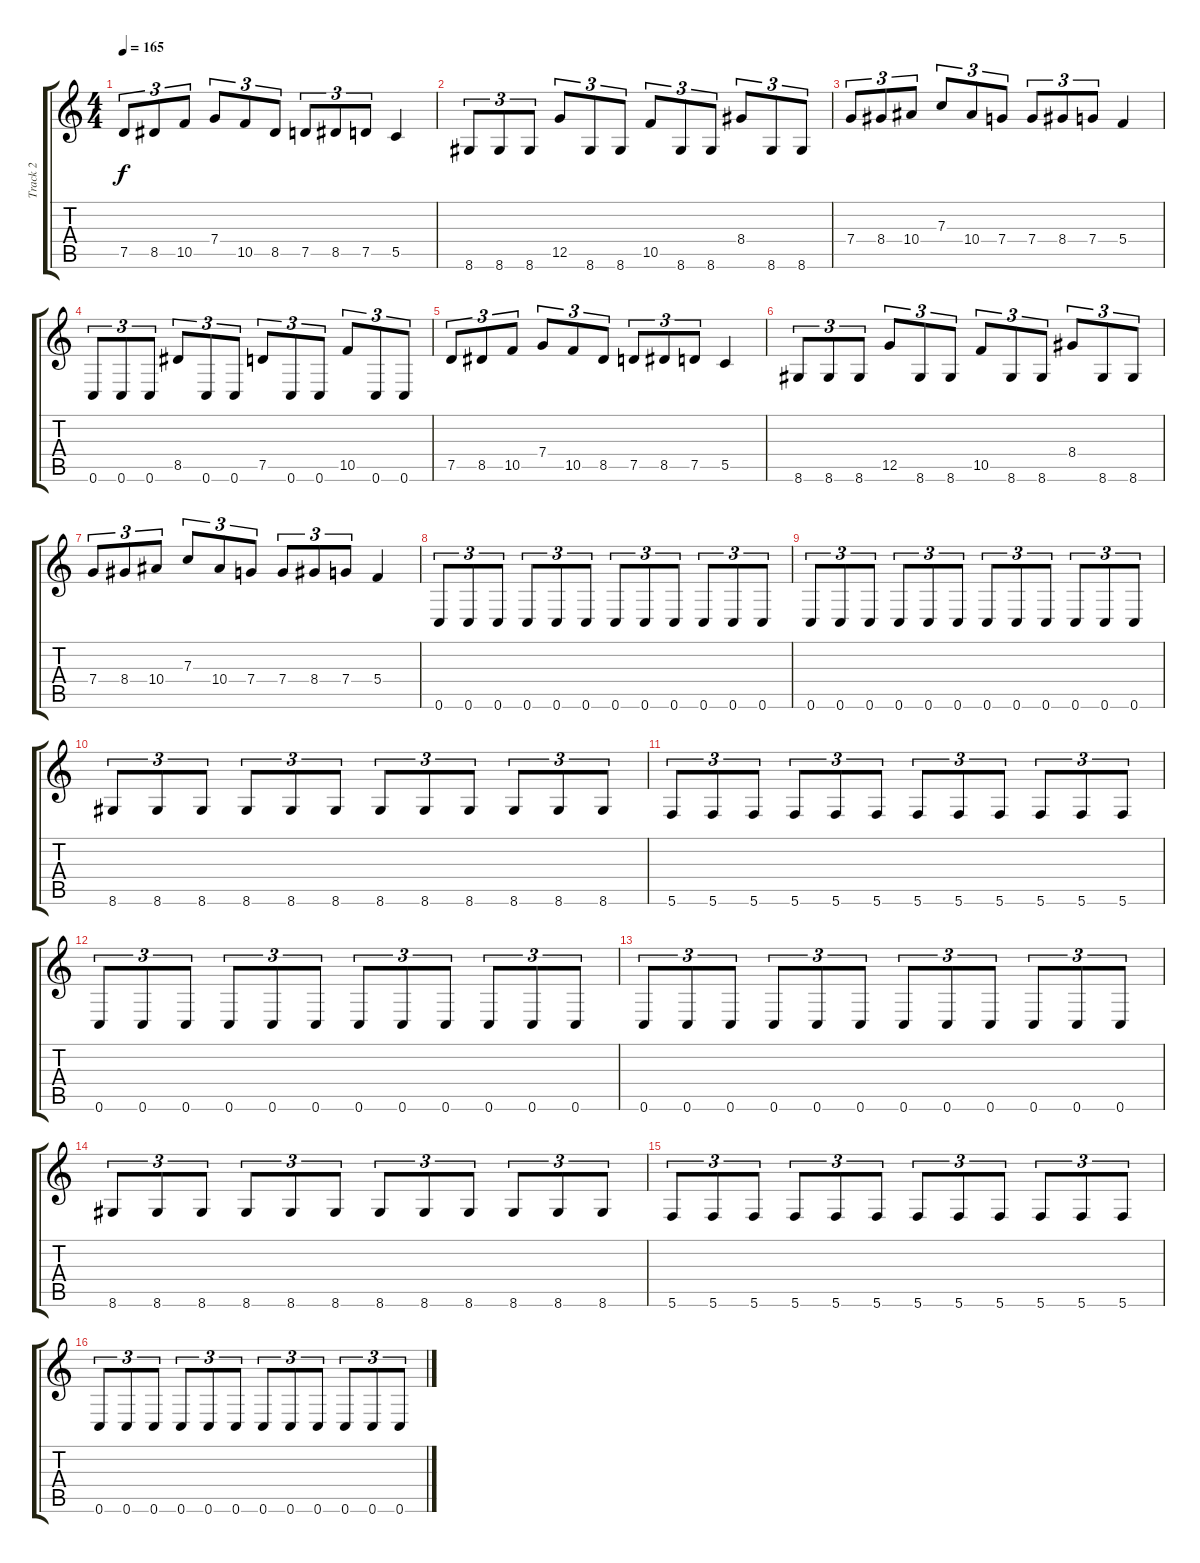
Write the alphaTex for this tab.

\track ("Track 2" "Track 2") {instrument distortionguitar}
\staff {score tabs}
\tuning (D4 A3 F3 C3 G2 C2) {hide}
\ts (4 4)
\tempo 165
\clef g2
\ks c
7.5.8{tu (3 2) dy f} 8.5.8{tu (3 2)} 10.5.8{tu (3 2)} 7.4.8{tu (3 2)} 10.5.8{tu (3 2)} 8.5.8{tu (3 2)} 7.5.8{tu (3 2)} 8.5.8{tu (3 2)} 7.5.8{tu (3 2)} 5.5.4 |
8.6.8{tu (3 2)} 8.6.8{tu (3 2)} 8.6.8{tu (3 2)} 12.5.8{tu (3 2)} 8.6.8{tu (3 2)} 8.6.8{tu (3 2)} 10.5.8{tu (3 2)} 8.6.8{tu (3 2)} 8.6.8{tu (3 2)} 8.4.8{tu (3 2)} 8.6.8{tu (3 2)} 8.6.8{tu (3 2)} |
7.4.8{tu (3 2)} 8.4.8{tu (3 2)} 10.4.8{tu (3 2)} 7.3.8{tu (3 2)} 10.4.8{tu (3 2)} 7.4.8{tu (3 2)} 7.4.8{tu (3 2)} 8.4.8{tu (3 2)} 7.4.8{tu (3 2)} 5.4.4 |
0.6.8{tu (3 2)} 0.6.8{tu (3 2)} 0.6.8{tu (3 2)} 8.5.8{tu (3 2)} 0.6.8{tu (3 2)} 0.6.8{tu (3 2)} 7.5.8{tu (3 2)} 0.6.8{tu (3 2)} 0.6.8{tu (3 2)} 10.5.8{tu (3 2)} 0.6.8{tu (3 2)} 0.6.8{tu (3 2)} |
7.5.8{tu (3 2)} 8.5.8{tu (3 2)} 10.5.8{tu (3 2)} 7.4.8{tu (3 2)} 10.5.8{tu (3 2)} 8.5.8{tu (3 2)} 7.5.8{tu (3 2)} 8.5.8{tu (3 2)} 7.5.8{tu (3 2)} 5.5.4 |
8.6.8{tu (3 2)} 8.6.8{tu (3 2)} 8.6.8{tu (3 2)} 12.5.8{tu (3 2)} 8.6.8{tu (3 2)} 8.6.8{tu (3 2)} 10.5.8{tu (3 2)} 8.6.8{tu (3 2)} 8.6.8{tu (3 2)} 8.4.8{tu (3 2)} 8.6.8{tu (3 2)} 8.6.8{tu (3 2)} |
7.4.8{tu (3 2)} 8.4.8{tu (3 2)} 10.4.8{tu (3 2)} 7.3.8{tu (3 2)} 10.4.8{tu (3 2)} 7.4.8{tu (3 2)} 7.4.8{tu (3 2)} 8.4.8{tu (3 2)} 7.4.8{tu (3 2)} 5.4.4 |
0.6.8{tu (3 2)} 0.6.8{tu (3 2)} 0.6.8{tu (3 2)} 0.6.8{tu (3 2)} 0.6.8{tu (3 2)} 0.6.8{tu (3 2)} 0.6.8{tu (3 2)} 0.6.8{tu (3 2)} 0.6.8{tu (3 2)} 0.6.8{tu (3 2)} 0.6.8{tu (3 2)} 0.6.8{tu (3 2)} |
0.6.8{tu (3 2)} 0.6.8{tu (3 2)} 0.6.8{tu (3 2)} 0.6.8{tu (3 2)} 0.6.8{tu (3 2)} 0.6.8{tu (3 2)} 0.6.8{tu (3 2)} 0.6.8{tu (3 2)} 0.6.8{tu (3 2)} 0.6.8{tu (3 2)} 0.6.8{tu (3 2)} 0.6.8{tu (3 2)} |
8.6.8{tu (3 2)} 8.6.8{tu (3 2)} 8.6.8{tu (3 2)} 8.6.8{tu (3 2)} 8.6.8{tu (3 2)} 8.6.8{tu (3 2)} 8.6.8{tu (3 2)} 8.6.8{tu (3 2)} 8.6.8{tu (3 2)} 8.6.8{tu (3 2)} 8.6.8{tu (3 2)} 8.6.8{tu (3 2)} |
5.6.8{tu (3 2)} 5.6.8{tu (3 2)} 5.6.8{tu (3 2)} 5.6.8{tu (3 2)} 5.6.8{tu (3 2)} 5.6.8{tu (3 2)} 5.6.8{tu (3 2)} 5.6.8{tu (3 2)} 5.6.8{tu (3 2)} 5.6.8{tu (3 2)} 5.6.8{tu (3 2)} 5.6.8{tu (3 2)} |
0.6.8{tu (3 2)} 0.6.8{tu (3 2)} 0.6.8{tu (3 2)} 0.6.8{tu (3 2)} 0.6.8{tu (3 2)} 0.6.8{tu (3 2)} 0.6.8{tu (3 2)} 0.6.8{tu (3 2)} 0.6.8{tu (3 2)} 0.6.8{tu (3 2)} 0.6.8{tu (3 2)} 0.6.8{tu (3 2)} |
0.6.8{tu (3 2)} 0.6.8{tu (3 2)} 0.6.8{tu (3 2)} 0.6.8{tu (3 2)} 0.6.8{tu (3 2)} 0.6.8{tu (3 2)} 0.6.8{tu (3 2)} 0.6.8{tu (3 2)} 0.6.8{tu (3 2)} 0.6.8{tu (3 2)} 0.6.8{tu (3 2)} 0.6.8{tu (3 2)} |
8.6.8{tu (3 2)} 8.6.8{tu (3 2)} 8.6.8{tu (3 2)} 8.6.8{tu (3 2)} 8.6.8{tu (3 2)} 8.6.8{tu (3 2)} 8.6.8{tu (3 2)} 8.6.8{tu (3 2)} 8.6.8{tu (3 2)} 8.6.8{tu (3 2)} 8.6.8{tu (3 2)} 8.6.8{tu (3 2)} |
5.6.8{tu (3 2)} 5.6.8{tu (3 2)} 5.6.8{tu (3 2)} 5.6.8{tu (3 2)} 5.6.8{tu (3 2)} 5.6.8{tu (3 2)} 5.6.8{tu (3 2)} 5.6.8{tu (3 2)} 5.6.8{tu (3 2)} 5.6.8{tu (3 2)} 5.6.8{tu (3 2)} 5.6.8{tu (3 2)} |
0.6.8{tu (3 2)} 0.6.8{tu (3 2)} 0.6.8{tu (3 2)} 0.6.8{tu (3 2)} 0.6.8{tu (3 2)} 0.6.8{tu (3 2)} 0.6.8{tu (3 2)} 0.6.8{tu (3 2)} 0.6.8{tu (3 2)} 0.6.8{tu (3 2)} 0.6.8{tu (3 2)} 0.6.8{tu (3 2)}
